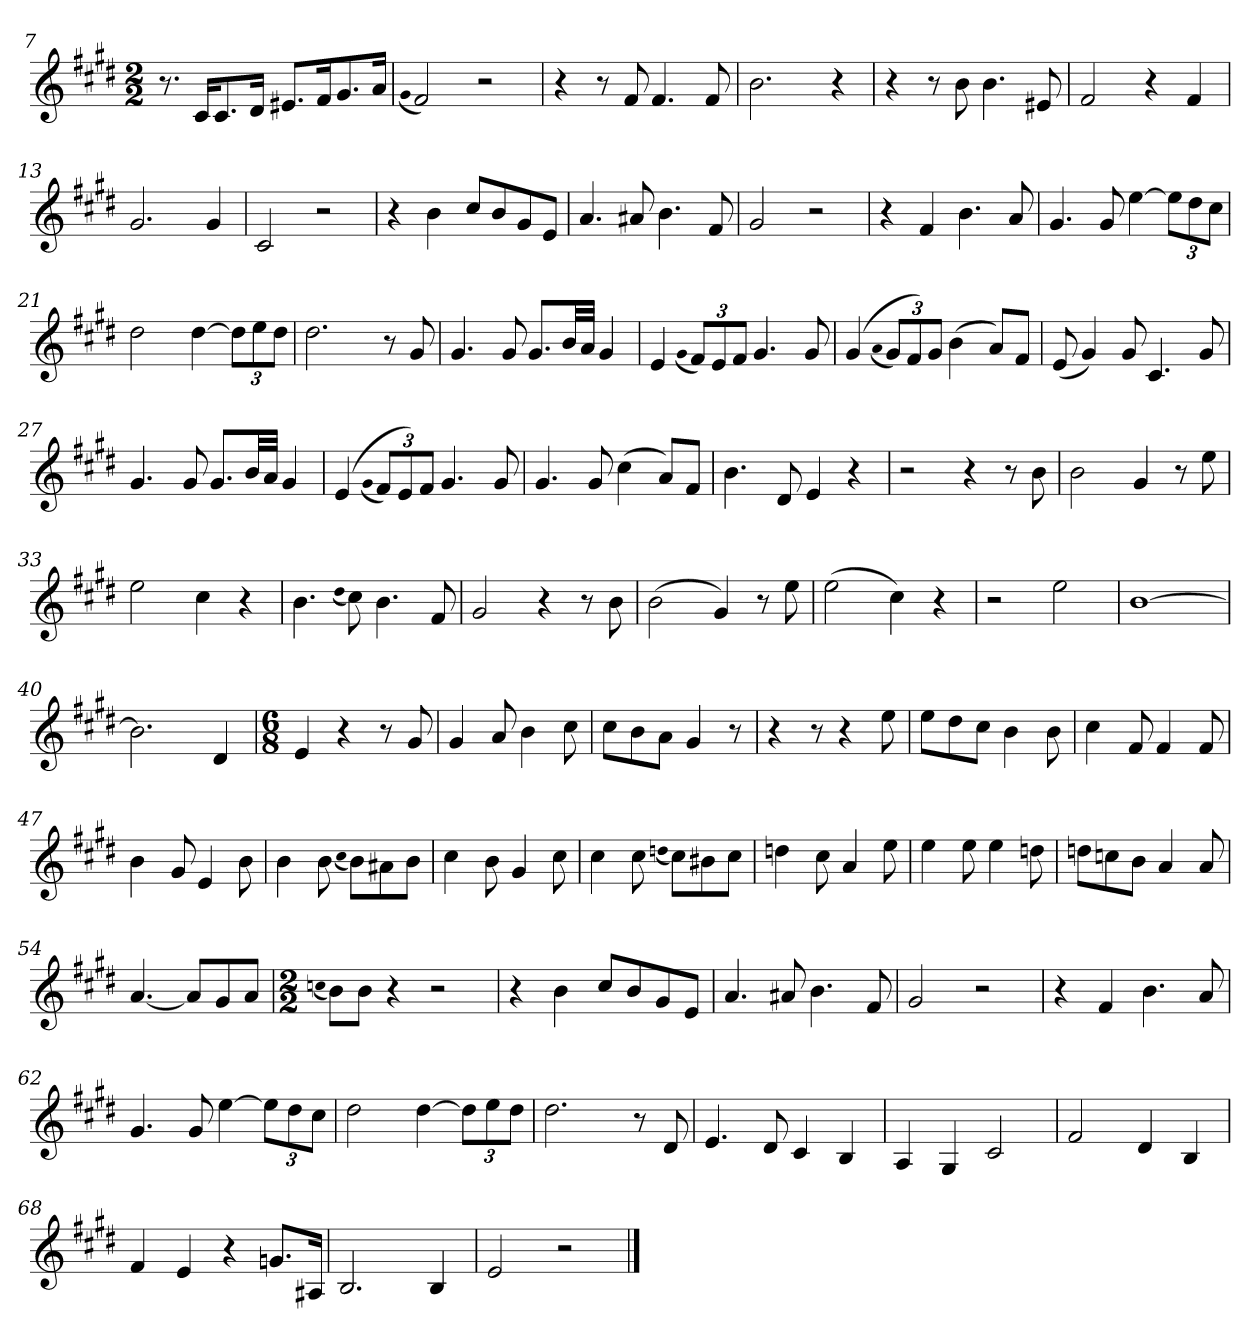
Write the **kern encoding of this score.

**kern
*part1
*staff1
*clefG2
*k[f#c#g#d#]
*M2/2
=7
8.r
16c#/KL
8.c#/
16d#/Jk
8.e#X/L
16f#/K
8.g#/
16a/Jk
=8
(qg#
2f#)
2r
=9
4r
8r
8f#
4.f#
8f#
=10
2.b
4r
=11
4r
8r
8b
4.b
8e#X
=12
2f#
4r
4f#
=13
2.g#
4g#
=14
2c#
2r
=16
4r
4b
8cc#/L
8b/
8g#/
8e/J
=17
4.a
8a#X
4.b
8f#
=18
2g#
2r
=19
4r
4f#
4.b
8a
=20
4.g#
8g#
[4ee
12ee\L]
12dd#\
12cc#\J
=21
2dd#
[4dd#
12dd#\L]
12ee\
12dd#\J
=22
2.dd#
8r
8g#
=23
4.g#
8g#
8.g#/L
32b/LL
32a/JJJ
4g#
=24
4e
(qg#
12f#/L)
12e/
12f#/J
4.g#
8g#
=25
(4g#
(qa
12g#/L)
12f#/)
12g#/J
(4b
8a/L)
8f#/J
=26
(8e
4g#)
8g#
4.c#
8g#
=27
4.g#
8g#
8.g#/L
32b/LL
32a/JJJ
4g#
=28
(4e
(qg#
12f#/L)
12e/)
12f#/J
4.g#
8g#
=29
4.g#
8g#
(4cc#
8a/L)
8f#/J
=30
4.b
8d#
4e
4r
=31
2r
4r
8r
8b
=32
2b
4g#
8r
8ee
=33
2ee
4cc#
4r
=34
4.b
(qdd#
8cc#)
4.b
8f#
=35
2g#
4r
8r
8b
=36
(2b
4g#)
8r
8ee
=37
(2ee
4cc#)
4r
=38
2r
2ee
=39
[1b
=40
2.b]
4d#
=41
*M6/8
4e
4r
8r
8g#
=42
4g#
8a
4b
8cc#
=43
8cc#\L
8b\
8a\J
4g#
8r
=44
4r
8r
4r
8ee
=45
8ee\L
8dd#\
8cc#\J
4b
8b
=46
4cc#
8f#
4f#
8f#
=47
4b
8g#
4e
8b
=48
4b
8b
(qcc#
8b\L)
8a#X\
8b\J
=49
4cc#
8b
4g#
8cc#
=50
4cc#
8cc#
(qddn
8cc#\L)
8b#X\
8cc#\J
=51
4ddn
8cc#
4a
8ee
=52
4ee
8ee
4ee
8ddn
=53
8ddn\L
8ccn\
8b\J
4a
8a
=54
[4.a
8a/L]
8g#/
8a/J
=55
*M2/2
(qccn
8b\L)
8b\J
4r
2r
=58
4r
4b
8cc#/L
8b/
8g#/
8e/J
=59
4.a
8a#X
4.b
8f#
=60
2g#
2r
=61
4r
4f#
4.b
8a
=62
4.g#
8g#
[4ee
12ee\L]
12dd#\
12cc#\J
=63
2dd#
[4dd#
12dd#\L]
12ee\
12dd#\J
=64
2.dd#
8r
8d#
=65
4.e
8d#
4c#
4B
=66
4A
4G#
2c#
=67
2f#
4d#
4B
=68
4f#
4e
4r
8.gn/L
16A#X/Jk
=69
2.B
4B
=70
2e
2r
==
*-
